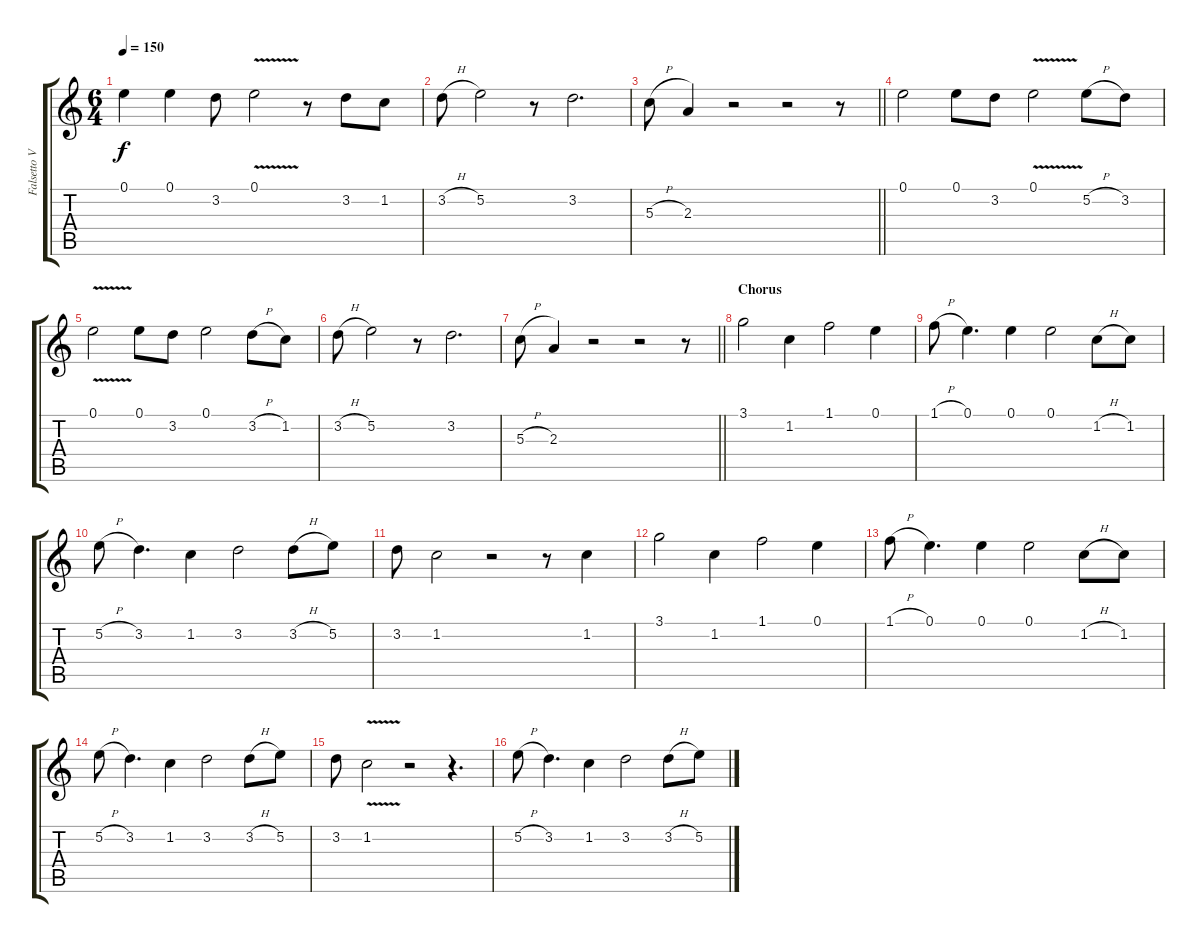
\track ("Falsetto Vocals" "Falsetto V") {instrument acousticguitarnylon}
\staff {score tabs}
\tuning (E4 B3 G3 D3 A2 E2) {hide}
\ts (6 4)
\tempo 150
\clef g2
\ks c
0.1.4{dy f} 0.1.4 3.2.8 0.1{v}.2 r.8 3.2.8 1.2.8 |
3.2{h}.8 5.2.2 r.8 3.2.2{d} |
\barLineRight lightlight
5.3{h}.8 2.3.4 r.2 r.2 r.8 |
0.1.2 0.1.8 3.2.8 0.1{v}.2 5.2{h}.8 3.2.8 |
0.1{v}.2 0.1.8 3.2.8 0.1.2 3.2{h}.8 1.2.8 |
3.2{h}.8 5.2.2 r.8 3.2.2{d} |
\barLineRight lightlight
5.3{h}.8 2.3.4 r.2 r.2 r.8 |
\section ("" "Chorus")
3.1.2 1.2.4 1.1.2 0.1.4 |
1.1{h}.8 0.1.4{d} 0.1.4 0.1.2 1.2{h}.8 1.2.8 |
5.2{h}.8 3.2.4{d} 1.2.4 3.2.2 3.2{h}.8 5.2.8 |
3.2.8 1.2.2 r.2 r.8 1.2.4 |
3.1.2 1.2.4 1.1.2 0.1.4 |
1.1{h}.8 0.1.4{d} 0.1.4 0.1.2 1.2{h}.8 1.2.8 |
5.2{h}.8 3.2.4{d} 1.2.4 3.2.2 3.2{h}.8 5.2.8 |
3.2.8 1.2{v}.2 r.2 r.4{d} |
5.2{h}.8 3.2.4{d} 1.2.4 3.2.2 3.2{h}.8 5.2.8
